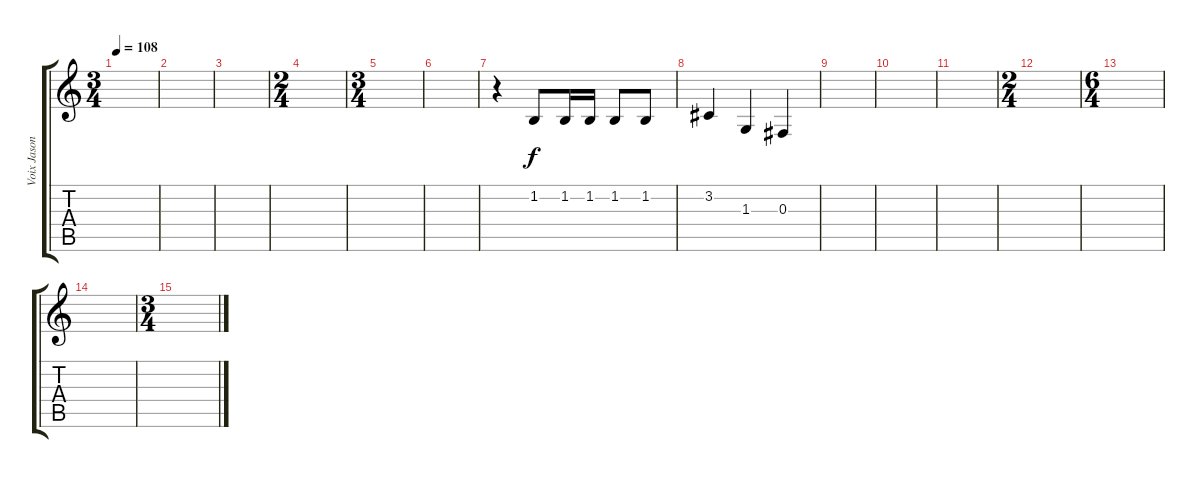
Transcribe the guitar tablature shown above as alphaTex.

\track ("Voix Jason" "Voix Jason") {instrument lead6voice}
\staff {score tabs}
\tuning (Eb4 Bb3 Gb3 Db3 Ab2 Eb2) {hide}
\ts (3 4)
\tempo 108
\clef g2
\ks c
|
|
|
\ts (2 4)
|
\ts (3 4)
|
|
r.4 1.2.8 1.2.16 1.2.16 1.2.8 1.2.8 |
3.2.4 1.3.4 0.3.4 |
|
|
|
\ts (2 4)
|
\ts (6 4)
|
|
\ts (3 4)
